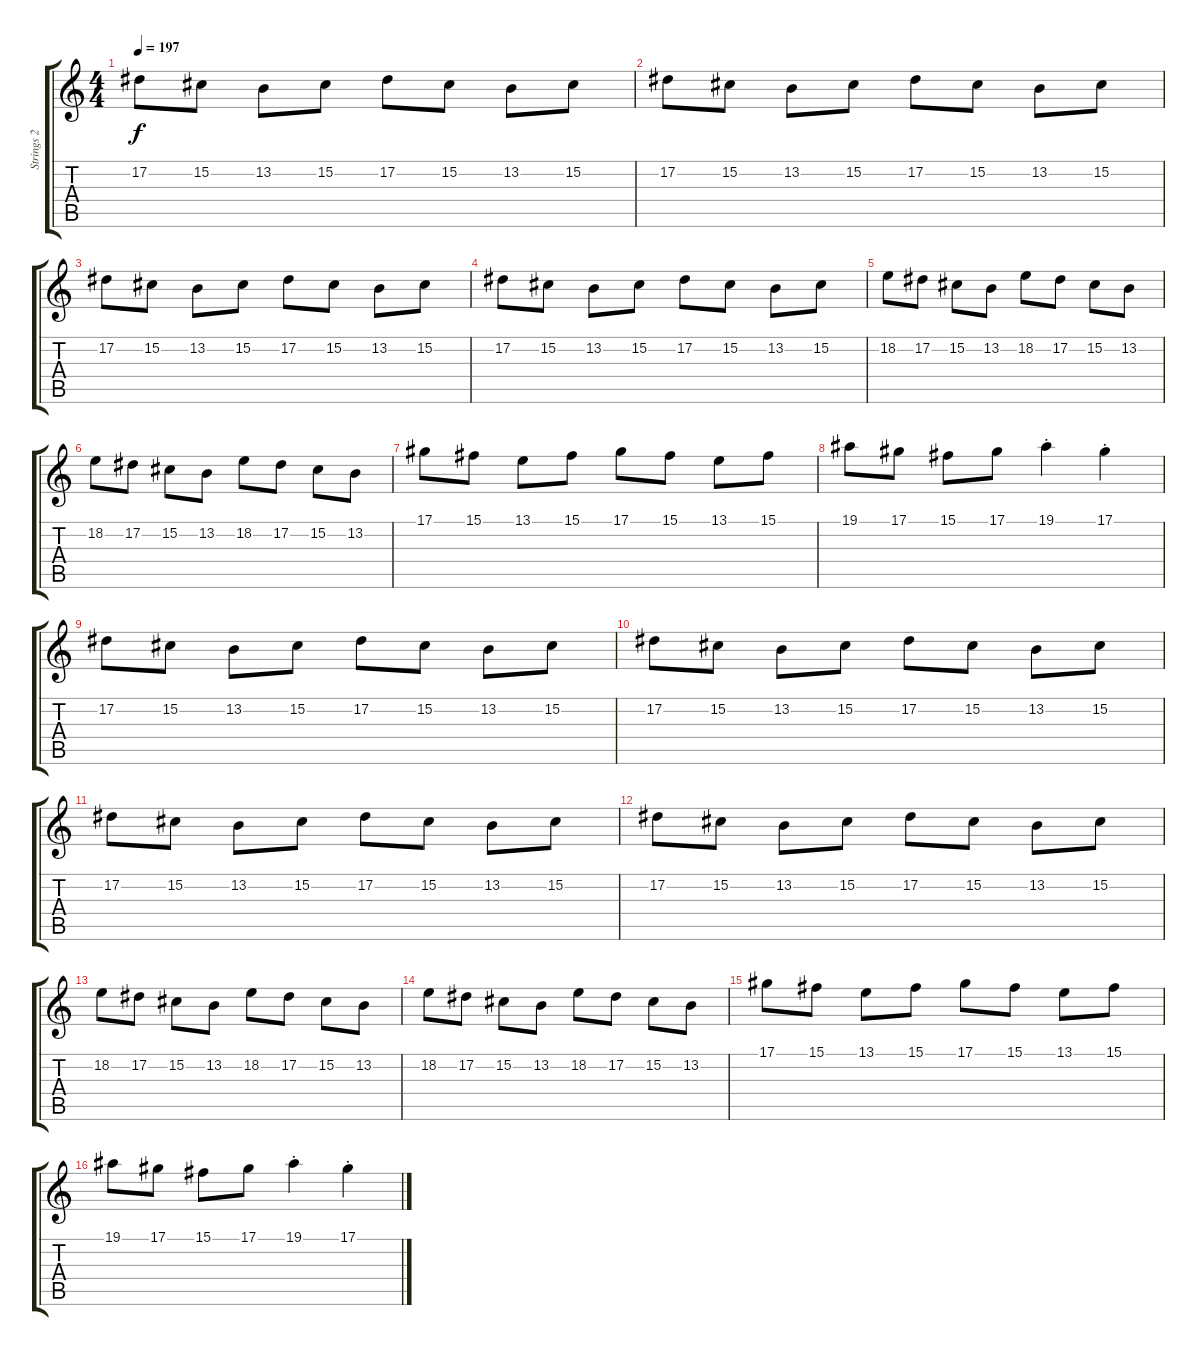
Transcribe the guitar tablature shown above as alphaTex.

\track ("Strings 2" "Strings 2") {instrument stringensemble1}
\staff {score tabs}
\tuning (Eb4 Bb3 Gb3 Db3 Ab2 Eb2) {hide}
\ts (4 4)
\tempo 197
\clef g2
\ks c
17.2.8{dy f} 15.2.8 13.2.8 15.2.8 17.2.8 15.2.8 13.2.8 15.2.8 |
17.2.8 15.2.8 13.2.8 15.2.8 17.2.8 15.2.8 13.2.8 15.2.8 |
17.2.8 15.2.8 13.2.8 15.2.8 17.2.8 15.2.8 13.2.8 15.2.8 |
17.2.8 15.2.8 13.2.8 15.2.8 17.2.8 15.2.8 13.2.8 15.2.8 |
18.2.8 17.2.8 15.2.8 13.2.8 18.2.8 17.2.8 15.2.8 13.2.8 |
18.2.8 17.2.8 15.2.8 13.2.8 18.2.8 17.2.8 15.2.8 13.2.8 |
17.1.8 15.1.8 13.1.8 15.1.8 17.1.8 15.1.8 13.1.8 15.1.8 |
19.1.8 17.1.8 15.1.8 17.1.8 19.1{st}.4 17.1{st}.4 |
17.2.8 15.2.8 13.2.8 15.2.8 17.2.8 15.2.8 13.2.8 15.2.8 |
17.2.8 15.2.8 13.2.8 15.2.8 17.2.8 15.2.8 13.2.8 15.2.8 |
17.2.8 15.2.8 13.2.8 15.2.8 17.2.8 15.2.8 13.2.8 15.2.8 |
17.2.8 15.2.8 13.2.8 15.2.8 17.2.8 15.2.8 13.2.8 15.2.8 |
18.2.8 17.2.8 15.2.8 13.2.8 18.2.8 17.2.8 15.2.8 13.2.8 |
18.2.8 17.2.8 15.2.8 13.2.8 18.2.8 17.2.8 15.2.8 13.2.8 |
17.1.8 15.1.8 13.1.8 15.1.8 17.1.8 15.1.8 13.1.8 15.1.8 |
19.1.8 17.1.8 15.1.8 17.1.8 19.1{st}.4 17.1{st}.4
